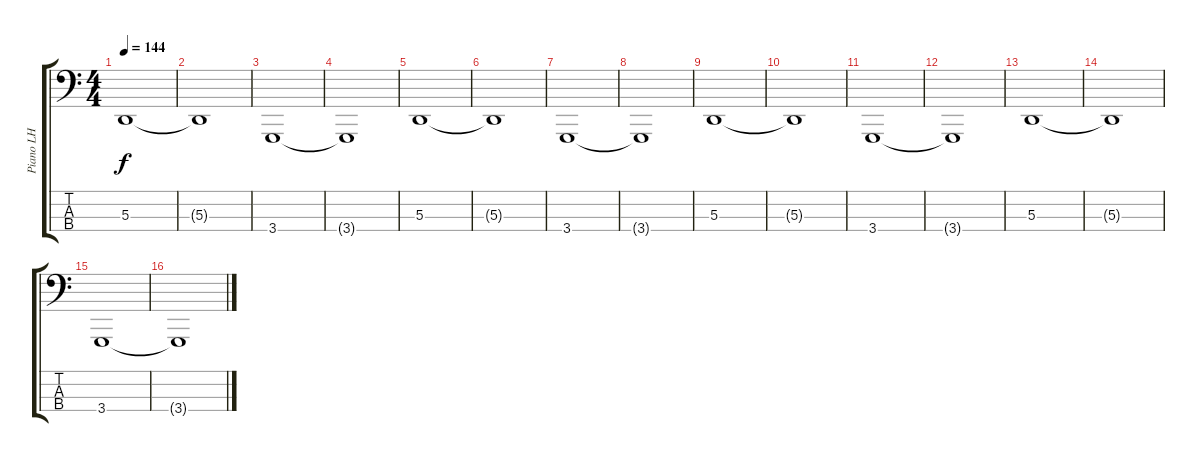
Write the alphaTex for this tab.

\track ("Piano LH" "Piano LH") {instrument brightacousticpiano}
\staff {score tabs}
\tuning (G2 D2 A1 E1) {hide}
\ts (4 4)
\tempo 144
\clef f4
\ks c
5.3.1{dy f} |
5.3{t}.1 |
3.4.1 |
3.4{t}.1 |
5.3.1 |
5.3{t}.1 |
3.4.1 |
3.4{t}.1 |
5.3.1 |
5.3{t}.1 |
3.4.1 |
3.4{t}.1 |
5.3.1 |
5.3{t}.1 |
3.4.1 |
3.4{t}.1
